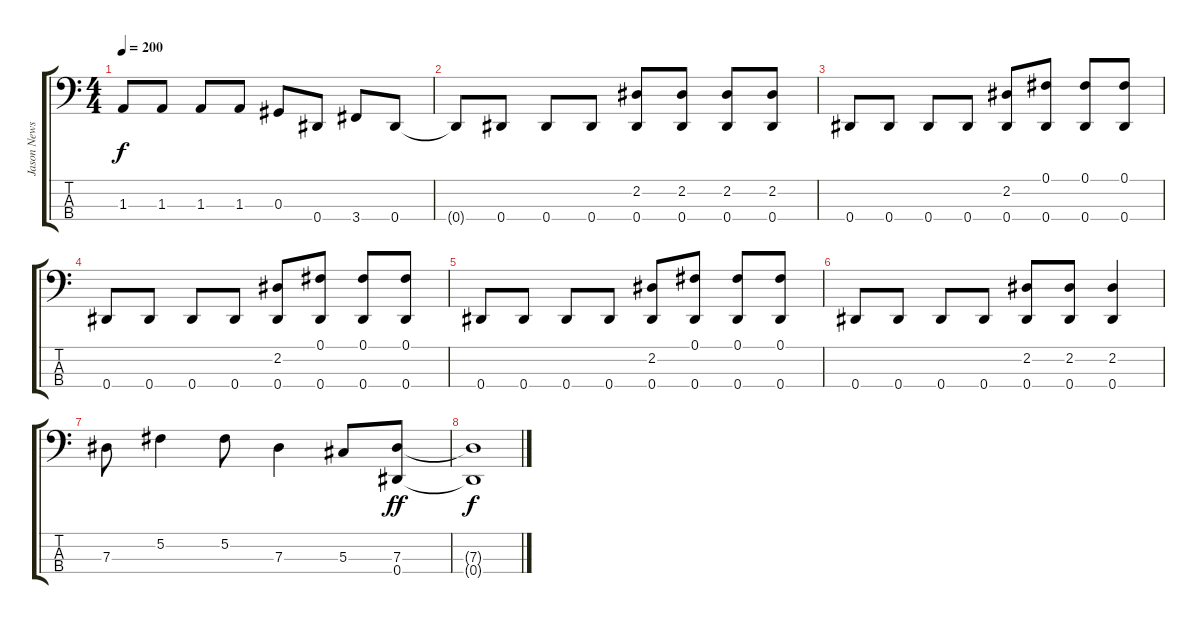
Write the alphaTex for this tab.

\track ("Jason Newsted" "Jason News") {instrument electricbasspick}
\staff {score tabs}
\tuning (Gb2 Db2 Ab1 Eb1) {hide}
\ts (4 4)
\tempo 200
\clef f4
\ks c
1.3.8{dy f} 1.3.8 1.3.8 1.3.8 0.3.8 0.4.8 3.4.8 0.4.8 |
0.4{t}.8 0.4.8 0.4.8 0.4.8 (2.2 0.4).8 (2.2 0.4).8 (2.2 0.4).8 (2.2 0.4).8 |
0.4.8 0.4.8 0.4.8 0.4.8 (2.2 0.4).8 (0.1 0.4).8 (0.1 0.4).8 (0.1 0.4).8 |
0.4.8 0.4.8 0.4.8 0.4.8 (2.2 0.4).8 (0.1 0.4).8 (0.1 0.4).8 (0.1 0.4).8 |
0.4.8 0.4.8 0.4.8 0.4.8 (2.2 0.4).8 (0.1 0.4).8 (0.1 0.4).8 (0.1 0.4).8 |
0.4.8 0.4.8 0.4.8 0.4.8 (2.2 0.4).8 (2.2 0.4).8 (2.2 0.4).4 |
7.3.8 5.2.4 5.2.8 7.3.4 5.3.8 (7.3 0.4).8{dy ff} |
(7.3{t} 0.4{t}).1{dy f}
